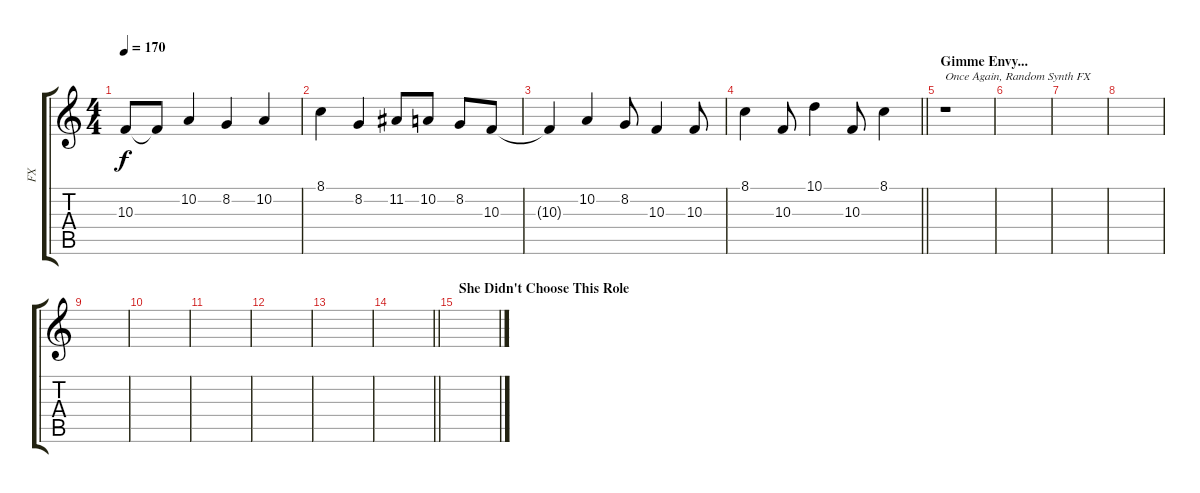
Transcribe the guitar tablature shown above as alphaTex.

\track (" FX " " FX ") {instrument electricpiano1}
\staff {score tabs}
\tuning (E4 B3 G3 D3 A2 E2) {hide}
\ts (4 4)
\tempo 170
\clef g2
\ks c
10.3{t}.8{dy f} 10.3{t}.8 10.2.4 8.2.4 10.2.4 |
8.1.4 8.2.4 11.2.8 10.2.8 8.2.8 10.3.8 |
10.3{t}.4 10.2.4 8.2.8 10.3.4 10.3.8 |
\barLineRight lightlight
8.1.4 10.3.8 10.1.4 10.3.8 8.1.4 |
\section ("" "Gimme Envy...")
r.1{txt "Once Again, Random Synth FX"} |
|
|
|
|
|
|
|
|
\barLineRight lightlight
|
\section ("" "She Didn't Choose This Role")
